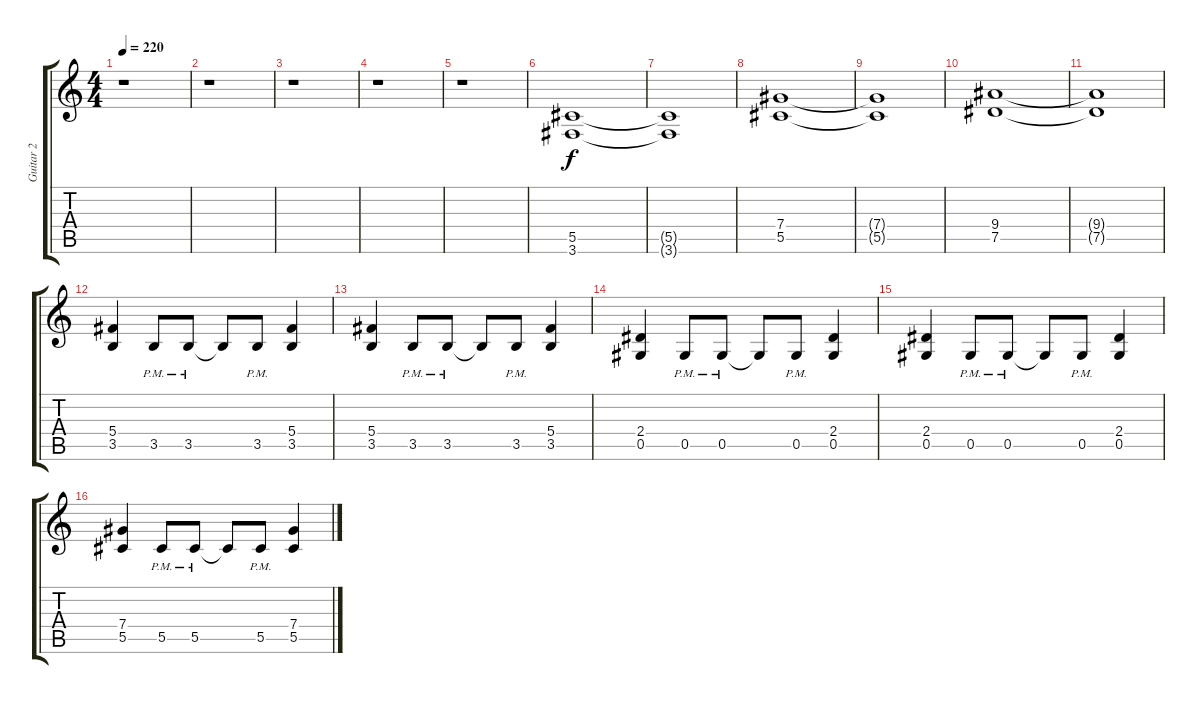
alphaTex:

\track ("Guitar 2" "Guitar 2") {instrument distortionguitar}
\staff {score tabs}
\tuning (Eb4 Bb3 Gb3 Db3 Ab2 Eb2) {hide}
\ts (4 4)
\tempo 220
\clef g2
\ks c
r.1{dy f} |
r.1 |
r.1 |
r.1 |
r.1 |
(5.5 3.6).1 |
(5.5{t} 3.6{t}).1 |
(7.4 5.5).1 |
(7.4{t} 5.5{t}).1 |
(9.4 7.5).1 |
(9.4{t} 7.5{t}).1 |
(5.4 3.5).4 3.5{pm}.8 3.5{pm}.8 3.5{t}.8 3.5{pm}.8 (5.4 3.5).4 |
(5.4 3.5).4 3.5{pm}.8 3.5{pm}.8 3.5{t}.8 3.5{pm}.8 (5.4 3.5).4 |
(2.4 0.5).4 0.5{pm}.8 0.5{pm}.8 0.5{t}.8 0.5{pm}.8 (2.4 0.5).4 |
(2.4 0.5).4 0.5{pm}.8 0.5{pm}.8 0.5{t}.8 0.5{pm}.8 (2.4 0.5).4 |
(7.4 5.5).4 5.5{pm}.8 5.5{pm}.8 5.5{t}.8 5.5{pm}.8 (7.4 5.5).4
